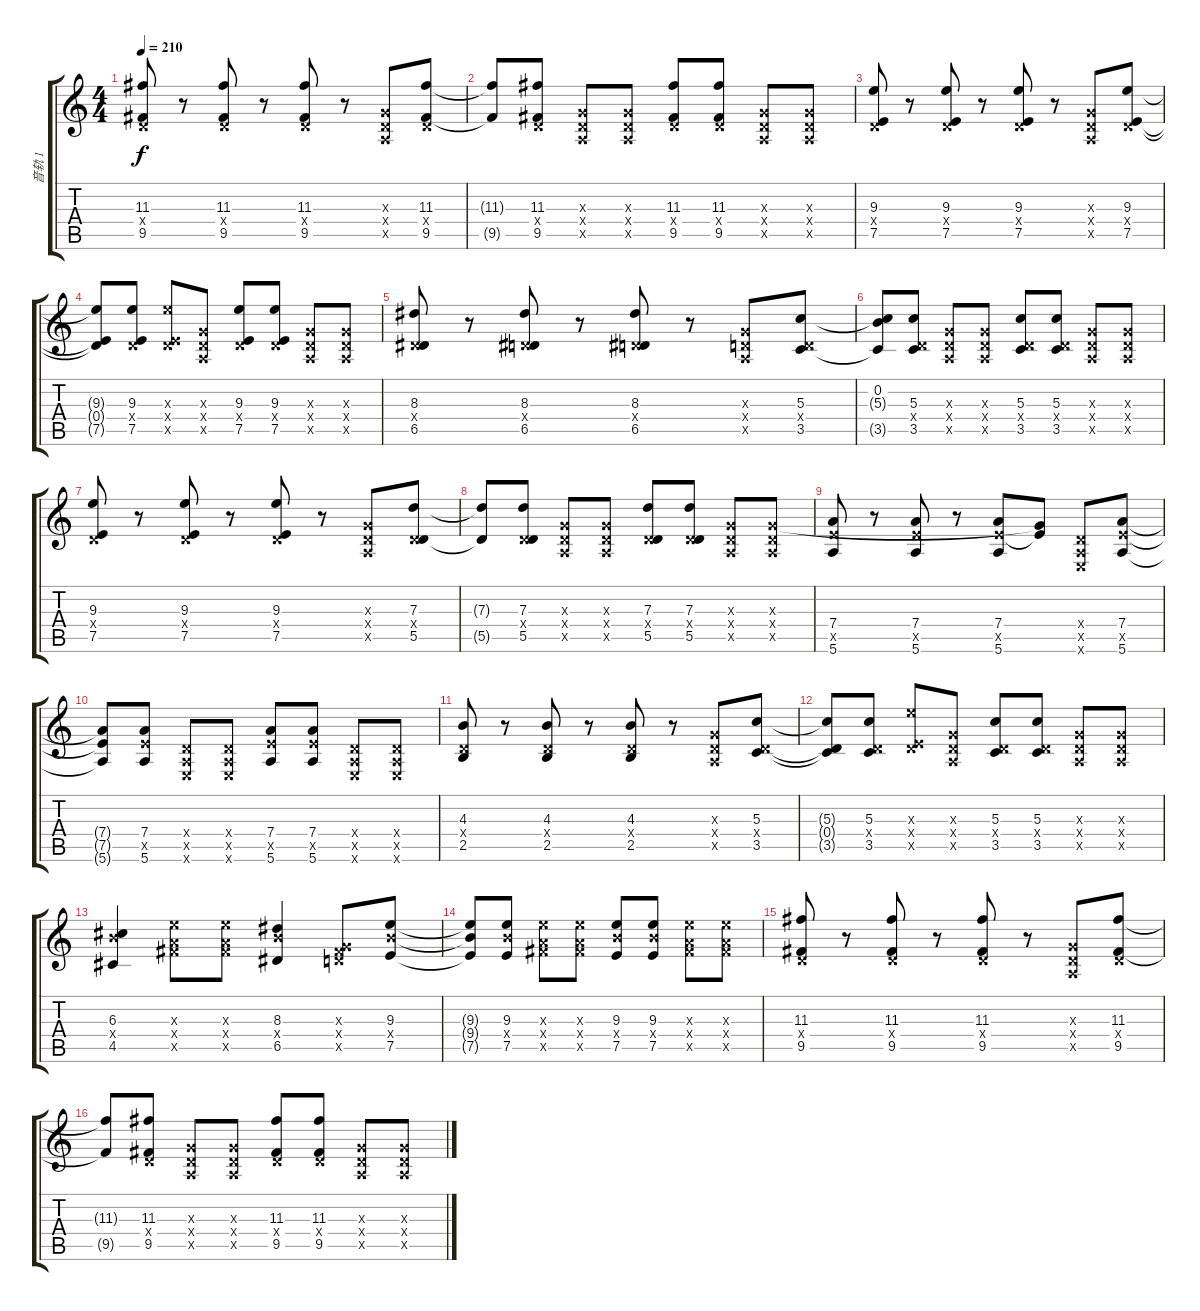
\track ("音轨 1" "音轨 1") {instrument overdrivenguitar}
\staff {score tabs}
\tuning (E4 B3 G3 D3 A2 E2) {hide}
\ts (4 4)
\tempo 210
\clef g2
\ks c
(11.3 0.4{x} 9.5).8{dy f} r.8 (11.3 0.4{x} 9.5).8 r.8 (11.3 0.4{x} 9.5).8 r.8 (0.3{x} 0.4{x} 0.5{x}).8 (11.3 0.4{x} 9.5).8 |
(11.3{t} 9.5{t}).8 (11.3 0.4{x} 9.5).8 (0.3{x} 0.4{x} 0.5{x}).8 (0.3{x} 0.4{x} 0.5{x}).8 (11.3 0.4{x} 9.5).8 (11.3 0.4{x} 9.5).8 (0.3{x} 0.4{x} 0.5{x}).8 (0.3{x} 0.4{x} 0.5{x}).8 |
(9.3 0.4{x} 7.5).8 r.8 (9.3 0.4{x} 7.5).8 r.8 (9.3 0.4{x} 7.5).8 r.8 (0.3{x} 0.4{x} 0.5{x}).8 (9.3 0.4{x} 7.5).8 |
(9.3{t} 0.4{t} 7.5{t}).8 (9.3 0.4{x} 7.5).8 (9.3{x} 0.4{x} 7.5{x}).8 (0.3{x} 0.4{x} 0.5{x}).8 (9.3 0.4{x} 7.5).8 (9.3 0.4{x} 7.5).8 (0.3{x} 0.4{x} 0.5{x}).8 (0.3{x} 0.4{x} 0.5{x}).8 |
(8.3 0.4{x} 6.5).8 r.8 (8.3 0.4{x} 6.5).8 r.8 (8.3 0.4{x} 6.5).8 r.8 (0.3{x} 0.4{x} 0.5{x}).8 (5.3 0.4{x} 3.5).8 |
(0.2 5.3{t} 3.5{t}).8 (5.3 0.4{x} 3.5).8 (0.3{x} 0.4{x} 0.5{x}).8 (0.3{x} 0.4{x} 0.5{x}).8 (5.3 0.4{x} 3.5).8 (5.3 0.4{x} 3.5).8 (0.3{x} 0.4{x} 0.5{x}).8 (0.3{x} 0.4{x} 0.5{x}).8 |
(9.3 0.4{x} 7.5).8 r.8 (9.3 0.4{x} 7.5).8 r.8 (9.3 0.4{x} 7.5).8 r.8 (0.3{x} 0.4{x} 0.5{x}).8 (7.3 0.4{x} 5.5).8 |
(7.3{t} 5.5{t}).8 (7.3 0.4{x} 5.5).8 (0.3{x} 0.4{x} 0.5{x}).8 (0.3{x} 0.4{x} 0.5{x}).8 (7.3 0.4{x} 5.5).8 (7.3 0.4{x} 5.5).8 (0.3{x} 0.4{x} 0.5{x}).8 (0.3{x} 0.4{x} 0.5{x}).8 |
(7.4 7.5{x} 5.6).8 r.8 (7.4 7.5{x} 5.6).8 r.8 (7.4 7.5{x} 5.6).8 (0.3{t} 7.5{t}).8 (0.4{x} 0.5{x} 0.6{x}).8 (7.4 7.5{x} 5.6).8 |
(7.4{t} 7.5{t} 5.6{t}).8 (7.4 7.5{x} 5.6).8 (0.4{x} 0.5{x} 0.6{x}).8 (0.4{x} 0.5{x} 0.6{x}).8 (7.4 7.5{x} 5.6).8 (7.4 7.5{x} 5.6).8 (0.4{x} 0.5{x} 0.6{x}).8 (0.4{x} 0.5{x} 0.6{x}).8 |
(4.3 0.4{x} 2.5).8 r.8 (4.3 0.4{x} 2.5).8 r.8 (4.3 0.4{x} 2.5).8 r.8 (0.3{x} 0.4{x} 0.5{x}).8 (5.3 0.4{x} 3.5).8 |
(5.3{t} 0.4{t} 3.5{t}).8 (5.3 0.4{x} 3.5).8 (9.3{x} 0.4{x} 7.5{x}).8 (0.3{x} 0.4{x} 0.5{x}).8 (5.3 0.4{x} 3.5).8 (5.3 0.4{x} 3.5).8 (0.3{x} 0.4{x} 0.5{x}).8 (0.3{x} 0.4{x} 0.5{x}).8 |
(6.3 9.4{x} 4.5).4 (9.3{x} 7.4{x} 9.5{x}).8 (9.3{x} 7.4{x} 9.5{x}).8 (8.3 9.4{x} 6.5).4 (0.3{x} 0.4{x} 9.5{x}).8 (9.3 9.4{x} 7.5).8 |
(9.3{t} 9.4{t} 7.5{t}).8 (9.3 9.4{x} 7.5).8 (9.3{x} 7.4{x} 9.5{x}).8 (9.3{x} 7.4{x} 9.5{x}).8 (9.3 9.4{x} 7.5).8 (9.3 9.4{x} 7.5).8 (9.3{x} 7.4{x} 9.5{x}).8 (9.3{x} 7.4{x} 9.5{x}).8 |
(11.3 0.4{x} 9.5).8 r.8 (11.3 0.4{x} 9.5).8 r.8 (11.3 0.4{x} 9.5).8 r.8 (0.3{x} 0.4{x} 0.5{x}).8 (11.3 0.4{x} 9.5).8 |
(11.3{t} 9.5{t}).8 (11.3 0.4{x} 9.5).8 (0.3{x} 0.4{x} 0.5{x}).8 (0.3{x} 0.4{x} 0.5{x}).8 (11.3 0.4{x} 9.5).8 (11.3 0.4{x} 9.5).8 (0.3{x} 0.4{x} 0.5{x}).8 (0.3{x} 0.4{x} 0.5{x}).8
